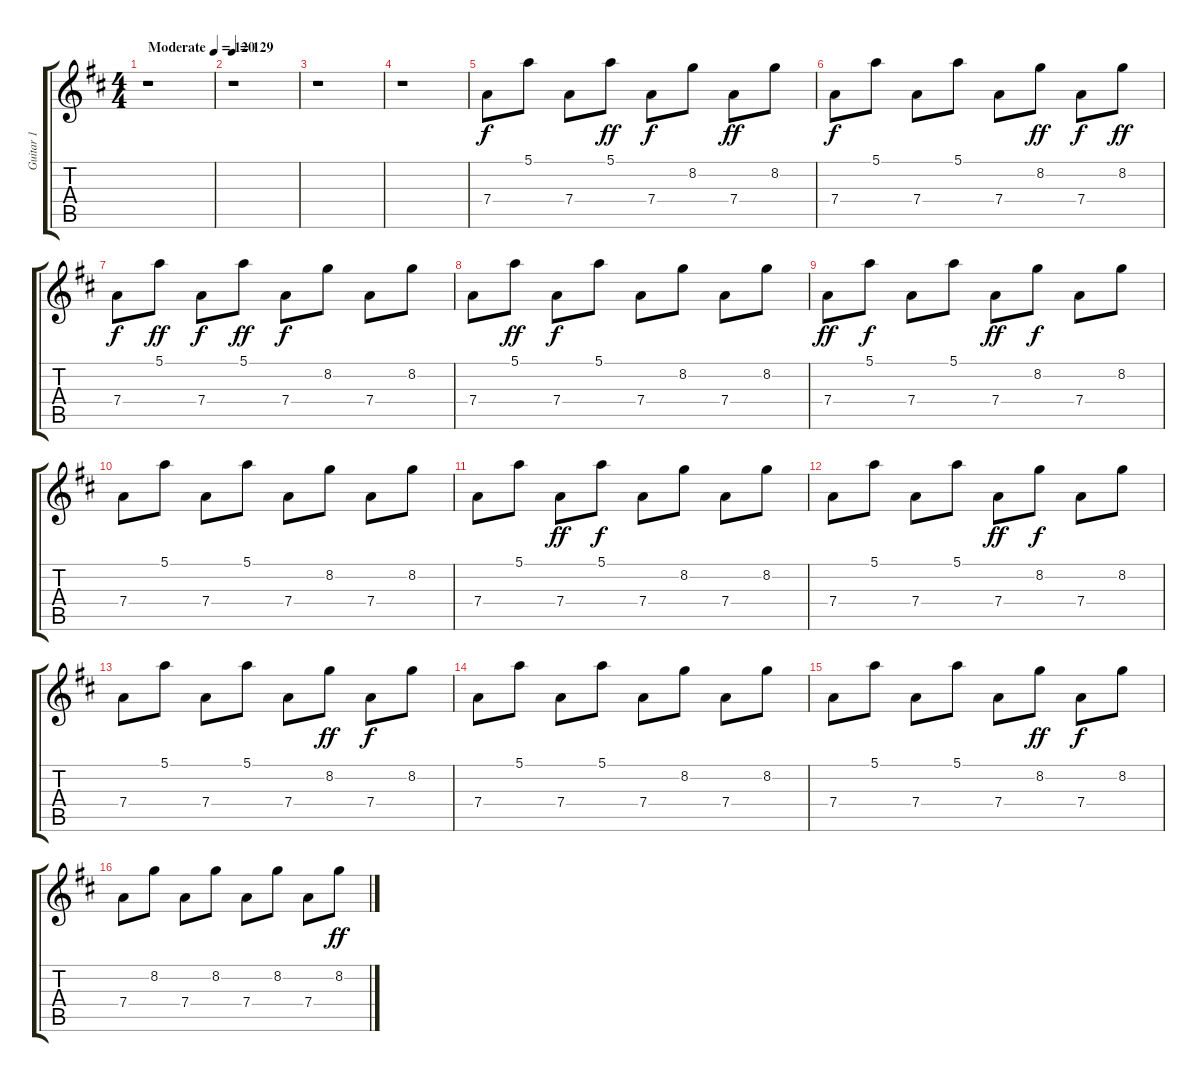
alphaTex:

\track ("Guitar 1" "Guitar 1") {instrument overdrivenguitar}
\staff {score tabs}
\tuning (E4 B3 G3 D3 A2 E2) {hide}
\ts (4 4)
\tempo (120 "Moderate")
\clef g2
\ks d
r.1{dy f instrument overdrivenguitar} |
\tempo 129
r.1 |
r.1 |
r.1 |
7.4.8 5.1.8 7.4.8 5.1.8{dy ff} 7.4.8{dy f} 8.2.8 7.4.8{dy ff} 8.2.8 |
7.4.8{dy f} 5.1.8 7.4.8 5.1.8 7.4.8 8.2.8{dy ff} 7.4.8{dy f} 8.2.8{dy ff} |
7.4.8{dy f} 5.1.8{dy ff} 7.4.8{dy f} 5.1.8{dy ff} 7.4.8{dy f} 8.2.8 7.4.8 8.2.8 |
7.4.8 5.1.8{dy ff} 7.4.8{dy f} 5.1.8 7.4.8 8.2.8 7.4.8 8.2.8 |
7.4.8{dy ff} 5.1.8{dy f} 7.4.8 5.1.8 7.4.8{dy ff} 8.2.8{dy f} 7.4.8 8.2.8 |
7.4.8 5.1.8 7.4.8 5.1.8 7.4.8 8.2.8 7.4.8 8.2.8 |
7.4.8 5.1.8 7.4.8{dy ff} 5.1.8{dy f} 7.4.8 8.2.8 7.4.8 8.2.8 |
7.4.8 5.1.8 7.4.8 5.1.8 7.4.8{dy ff} 8.2.8{dy f} 7.4.8 8.2.8 |
7.4.8 5.1.8 7.4.8 5.1.8 7.4.8 8.2.8{dy ff} 7.4.8{dy f} 8.2.8 |
7.4.8 5.1.8 7.4.8 5.1.8 7.4.8 8.2.8 7.4.8 8.2.8 |
7.4.8 5.1.8 7.4.8 5.1.8 7.4.8 8.2.8{dy ff} 7.4.8{dy f} 8.2.8 |
7.4.8 8.2.8 7.4.8 8.2.8 7.4.8 8.2.8 7.4.8 8.2.8{dy ff}
